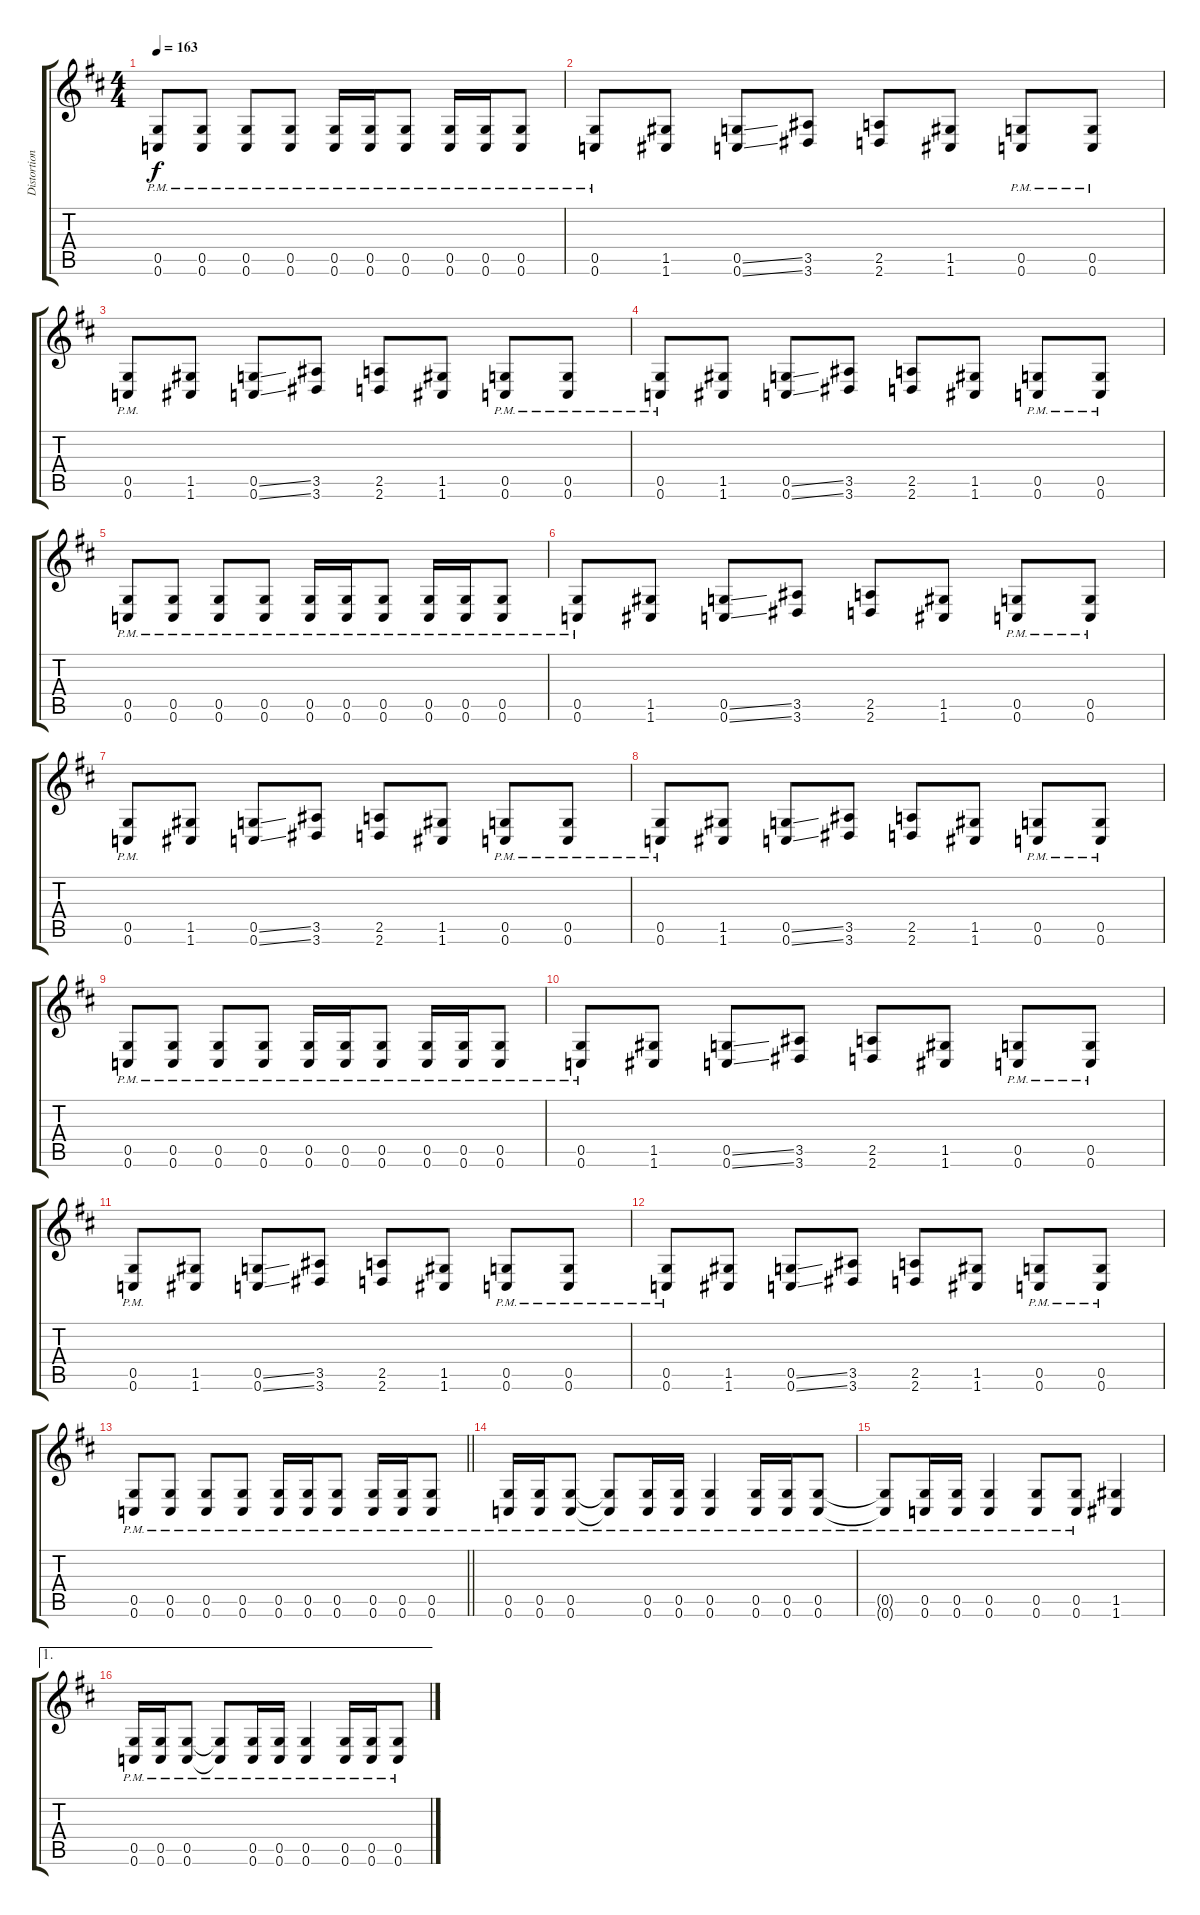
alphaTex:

\track ("Distortion" "Distortion") {instrument distortionguitar}
\staff {score tabs}
\tuning (D4 A3 F3 C3 G2 C2) {hide}
\ts (4 4)
\tempo 163
\clef g2
\ks d
(0.5{pm} 0.6{pm}).8{dy f} (0.5{pm} 0.6{pm}).8 (0.5{pm} 0.6{pm}).8 (0.5{pm} 0.6{pm}).8 (0.5{pm} 0.6{pm}).16 (0.5{pm} 0.6{pm}).16 (0.5{pm} 0.6{pm}).8 (0.5{pm} 0.6{pm}).16 (0.5{pm} 0.6{pm}).16 (0.5{pm} 0.6{pm}).8 |
(0.5{pm} 0.6{pm}).8 (1.5 1.6).8 (0.5{ss} 0.6{ss}).8 (3.5 3.6).8 (2.5 2.6).8 (1.5 1.6).8 (0.5{pm} 0.6{pm}).8 (0.5{pm} 0.6{pm}).8 |
(0.5{pm} 0.6{pm}).8 (1.5 1.6).8 (0.5{ss} 0.6{ss}).8 (3.5 3.6).8 (2.5 2.6).8 (1.5 1.6).8 (0.5{pm} 0.6{pm}).8 (0.5{pm} 0.6{pm}).8 |
(0.5{pm} 0.6{pm}).8 (1.5 1.6).8 (0.5{ss} 0.6{ss}).8 (3.5 3.6).8 (2.5 2.6).8 (1.5 1.6).8 (0.5{pm} 0.6{pm}).8 (0.5{pm} 0.6{pm}).8 |
(0.5{pm} 0.6{pm}).8 (0.5{pm} 0.6{pm}).8 (0.5{pm} 0.6{pm}).8 (0.5{pm} 0.6{pm}).8 (0.5{pm} 0.6{pm}).16 (0.5{pm} 0.6{pm}).16 (0.5{pm} 0.6{pm}).8 (0.5{pm} 0.6{pm}).16 (0.5{pm} 0.6{pm}).16 (0.5{pm} 0.6{pm}).8 |
(0.5{pm} 0.6{pm}).8 (1.5 1.6).8 (0.5{ss} 0.6{ss}).8 (3.5 3.6).8 (2.5 2.6).8 (1.5 1.6).8 (0.5{pm} 0.6{pm}).8 (0.5{pm} 0.6{pm}).8 |
(0.5{pm} 0.6{pm}).8 (1.5 1.6).8 (0.5{ss} 0.6{ss}).8 (3.5 3.6).8 (2.5 2.6).8 (1.5 1.6).8 (0.5{pm} 0.6{pm}).8 (0.5{pm} 0.6{pm}).8 |
(0.5{pm} 0.6{pm}).8 (1.5 1.6).8 (0.5{ss} 0.6{ss}).8 (3.5 3.6).8 (2.5 2.6).8 (1.5 1.6).8 (0.5{pm} 0.6{pm}).8 (0.5{pm} 0.6{pm}).8 |
(0.5{pm} 0.6{pm}).8 (0.5{pm} 0.6{pm}).8 (0.5{pm} 0.6{pm}).8 (0.5{pm} 0.6{pm}).8 (0.5{pm} 0.6{pm}).16 (0.5{pm} 0.6{pm}).16 (0.5{pm} 0.6{pm}).8 (0.5{pm} 0.6{pm}).16 (0.5{pm} 0.6{pm}).16 (0.5{pm} 0.6{pm}).8 |
(0.5{pm} 0.6{pm}).8 (1.5 1.6).8 (0.5{ss} 0.6{ss}).8 (3.5 3.6).8 (2.5 2.6).8 (1.5 1.6).8 (0.5{pm} 0.6{pm}).8 (0.5{pm} 0.6{pm}).8 |
(0.5{pm} 0.6{pm}).8 (1.5 1.6).8 (0.5{ss} 0.6{ss}).8 (3.5 3.6).8 (2.5 2.6).8 (1.5 1.6).8 (0.5{pm} 0.6{pm}).8 (0.5{pm} 0.6{pm}).8 |
(0.5{pm} 0.6{pm}).8 (1.5 1.6).8 (0.5{ss} 0.6{ss}).8 (3.5 3.6).8 (2.5 2.6).8 (1.5 1.6).8 (0.5{pm} 0.6{pm}).8 (0.5{pm} 0.6{pm}).8 |
\barLineRight lightlight
(0.5{pm} 0.6{pm}).8 (0.5{pm} 0.6{pm}).8 (0.5{pm} 0.6{pm}).8 (0.5{pm} 0.6{pm}).8 (0.5{pm} 0.6{pm}).16 (0.5{pm} 0.6{pm}).16 (0.5{pm} 0.6{pm}).8 (0.5{pm} 0.6{pm}).16 (0.5{pm} 0.6{pm}).16 (0.5{pm} 0.6{pm}).8 |
\section ("" " ")
(0.5{pm} 0.6{pm}).16 (0.5{pm} 0.6{pm}).16 (0.5{pm} 0.6{pm}).8 (0.5{pm t} 0.6{pm t}).8 (0.5{pm} 0.6{pm}).16 (0.5{pm} 0.6{pm}).16 (0.5{pm} 0.6{pm}).4 (0.5{pm} 0.6{pm}).16 (0.5{pm} 0.6{pm}).16 (0.5{pm} 0.6{pm}).8 |
(0.5{pm t} 0.6{pm t}).8 (0.5{pm} 0.6{pm}).16 (0.5{pm} 0.6{pm}).16 (0.5{pm} 0.6{pm}).4 (0.5{pm} 0.6{pm}).8 (0.5{pm} 0.6{pm}).8 (1.5 1.6).4 |
\ae 1
(0.5{pm} 0.6{pm}).16 (0.5{pm} 0.6{pm}).16 (0.5{pm} 0.6{pm}).8 (0.5{pm t} 0.6{pm t}).8 (0.5{pm} 0.6{pm}).16 (0.5{pm} 0.6{pm}).16 (0.5{pm} 0.6{pm}).4 (0.5{pm} 0.6{pm}).16 (0.5{pm} 0.6{pm}).16 (0.5{pm} 0.6{pm}).8
